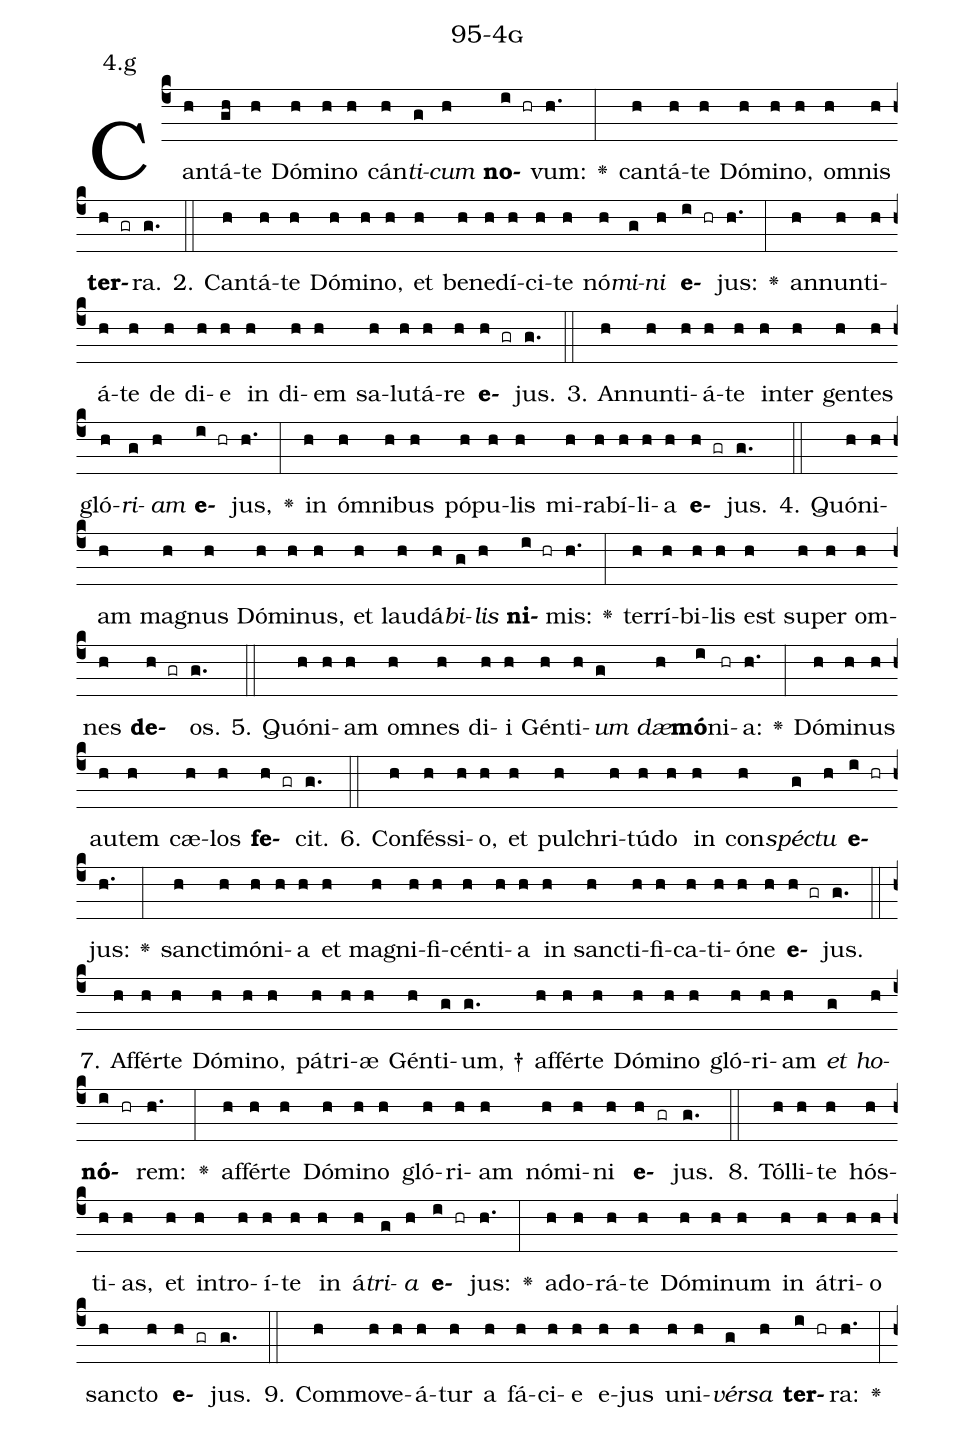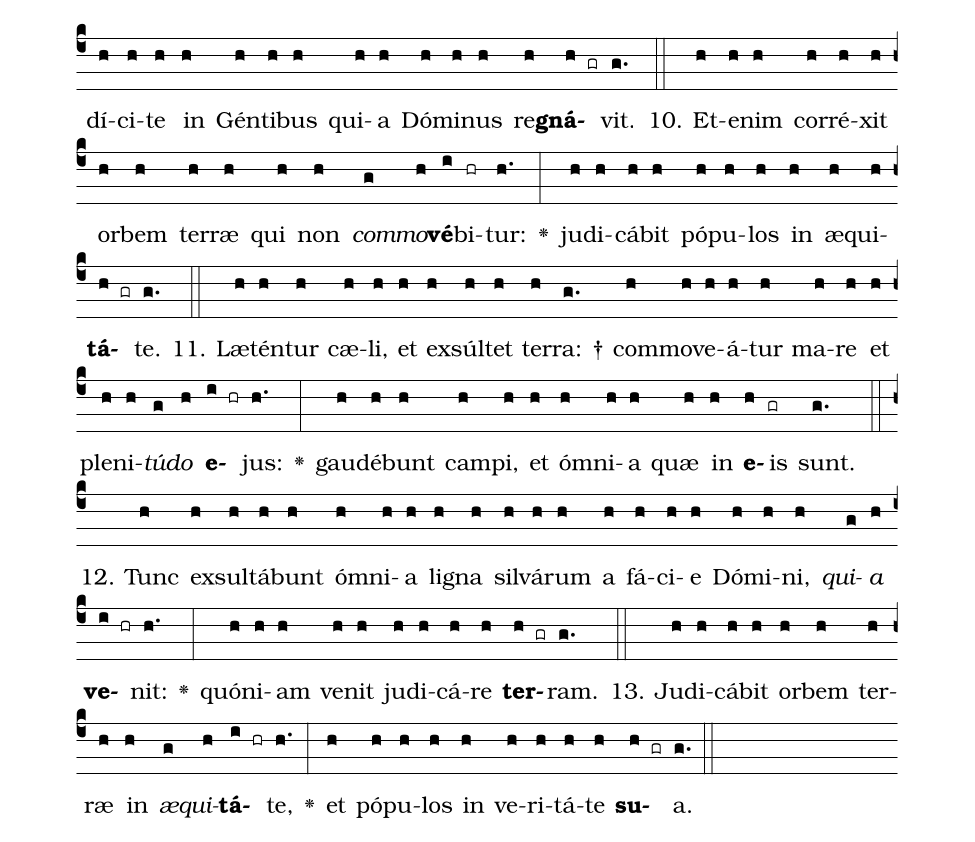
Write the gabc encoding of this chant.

name: 95-4g;
annotation: 4.g;
%%
(c4)Can(h)tá(gh)te(h) Dó(h)mi(h)no(h) cán(h)<i>ti</i>(g)<i>cum</i>(h) <b>no</b>(i hr)vum:(h.) <v>\greheightstar</v>(:) can(h)tá(h)te(h) Dó(h)mi(h)no,(h) om(h)nis(h) <b>ter</b>(h gr)ra.(g.) (::)
2. Can(h)tá(h)te(h) Dó(h)mi(h)no,(h) et(h) be(h)ne(h)dí(h)ci(h)te(h) nó(h)<i>mi</i>(g)<i>ni</i>(h) <b>e</b>(i hr)jus:(h.) <v>\greheightstar</v>(:) an(h)nun(h)ti(h)á(h)te(h) de(h) di(h)e(h) in(h) di(h)em(h) sa(h)lu(h)tá(h)re(h) <b>e</b>(h gr)jus.(g.) (::)
3. An(h)nun(h)ti(h)á(h)te(h) in(h)ter(h) gen(h)tes(h) gló(h)<i>ri</i>(g)<i>am</i>(h) <b>e</b>(i hr)jus,(h.) <v>\greheightstar</v>(:) in(h) óm(h)ni(h)bus(h) pó(h)pu(h)lis(h) mi(h)ra(h)bí(h)li(h)a(h) <b>e</b>(h gr)jus.(g.) (::)
4. Quón(h)i(h)am(h) ma(h)gnus(h) Dó(h)mi(h)nus,(h) et(h) lau(h)dá(h)<i>bi</i>(g)<i>lis</i>(h) <b>ni</b>(i hr)mis:(h.) <v>\greheightstar</v>(:) ter(h)rí(h)bi(h)lis(h) est(h) su(h)per(h) om(h)nes(h) <b>de</b>(h gr)os.(g.) (::)
5. Quón(h)i(h)am(h) om(h)nes(h) di(h)i(h) Gén(h)ti(h)<i>um</i>(g) <i>dæ</i>(h)<b>mó</b>(i)ni(hr)a:(h.) <v>\greheightstar</v>(:) Dó(h)mi(h)nus(h) au(h)tem(h) cæ(h)los(h) <b>fe</b>(h gr)cit.(g.) (::)
6. Con(h)fés(h)si(h)o,(h) et(h) pul(h)chri(h)tú(h)do(h) in(h) con(h)<i>spéc</i>(g)<i>tu</i>(h) <b>e</b>(i hr)jus:(h.) <v>\greheightstar</v>(:) sanc(h)ti(h)mó(h)ni(h)a(h) et(h) ma(h)gni(h)fi(h)cén(h)ti(h)a(h) in(h) sanc(h)ti(h)fi(h)ca(h)ti(h)ó(h)ne(h) <b>e</b>(h gr)jus.(g.) (::)
7. Af(h)fér(h)te(h) Dó(h)mi(h)no,(h) pá(h)tri(h)æ(h) Gén(h)ti(g)um, †(g.) af(h)fér(h)te(h) Dó(h)mi(h)no(h) gló(h)ri(h)am(h) <i>et</i>(g) <i>ho</i>(h)<b>nó</b>(i hr)rem:(h.) <v>\greheightstar</v>(:) af(h)fér(h)te(h) Dó(h)mi(h)no(h) gló(h)ri(h)am(h) nó(h)mi(h)ni(h) <b>e</b>(h gr)jus.(g.) (::)
8. Tól(h)li(h)te(h) hós(h)ti(h)as,(h) et(h) in(h)tro(h)í(h)te(h) in(h) á(h)<i>tri</i>(g)<i>a</i>(h) <b>e</b>(i hr)jus:(h.) <v>\greheightstar</v>(:) ad(h)o(h)rá(h)te(h) Dó(h)mi(h)num(h) in(h) á(h)tri(h)o(h) sanc(h)to(h) <b>e</b>(h gr)jus.(g.) (::)
9. Com(h)mo(h)ve(h)á(h)tur(h) a(h) fá(h)ci(h)e(h) e(h)jus(h) u(h)ni(h)<i>vér</i>(g)<i>sa</i>(h) <b>ter</b>(i hr)ra:(h.) <v>\greheightstar</v>(:) dí(h)ci(h)te(h) in(h) Gén(h)ti(h)bus(h) qui(h)a(h) Dó(h)mi(h)nus(h) re(h)<b>gná</b>(h gr)vit.(g.) (::)
10. Et(h)e(h)nim(h) cor(h)ré(h)xit(h) or(h)bem(h) ter(h)ræ(h) qui(h) non(h) <i>com</i>(g)<i>mo</i>(h)<b>vé</b>(i)bi(hr)tur:(h.) <v>\greheightstar</v>(:) ju(h)di(h)cá(h)bit(h) pó(h)pu(h)los(h) in(h) æ(h)qui(h)<b>tá</b>(h gr)te.(g.) (::)
11. Læ(h)tén(h)tur(h) cæ(h)li,(h) et(h) ex(h)súl(h)tet(h) ter(h)ra: †(g.) com(h)mo(h)ve(h)á(h)tur(h) ma(h)re(h) et(h) ple(h)ni(h)<i>tú</i>(g)<i>do</i>(h) <b>e</b>(i hr)jus:(h.) <v>\greheightstar</v>(:) gau(h)dé(h)bunt(h) cam(h)pi,(h) et(h) óm(h)ni(h)a(h) quæ(h) in(h) <b>e</b>(h)is(gr) sunt.(g.) (::)
12. Tunc(h) ex(h)sul(h)tá(h)bunt(h) óm(h)ni(h)a(h) li(h)gna(h) sil(h)vá(h)rum(h) a(h) fá(h)ci(h)e(h) Dó(h)mi(h)ni,(h) <i>qui</i>(g)<i>a</i>(h) <b>ve</b>(i hr)nit:(h.) <v>\greheightstar</v>(:) quón(h)i(h)am(h) ve(h)nit(h) ju(h)di(h)cá(h)re(h) <b>ter</b>(h gr)ram.(g.) (::)
13. Ju(h)di(h)cá(h)bit(h) or(h)bem(h) ter(h)ræ(h) in(h) <i>æ</i>(g)<i>qui</i>(h)<b>tá</b>(i hr)te,(h.) <v>\greheightstar</v>(:) et(h) pó(h)pu(h)los(h) in(h) ve(h)ri(h)tá(h)te(h) <b>su</b>(h gr)a.(g.) (::)
